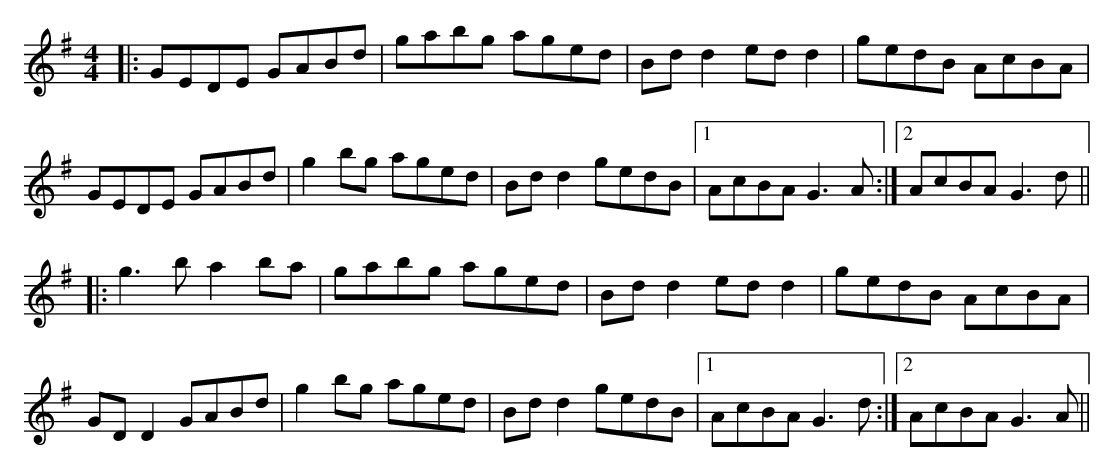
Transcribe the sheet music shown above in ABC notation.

X:1
M:4/4
K:G
|:GEDE GABd|gabg aged|Bd d2 ed d2|gedB AcBA|
GEDE GABd|g2 bg aged|Bd d2 gedB|1 AcBA G3 A:|2 AcBA G3d||
|:g3b a2ba|gabg aged|Bd d2 ed d2|gedB AcBA|
GD D2 GABd|g2 bg aged|Bd d2 gedB|1 AcBA G3d:|2 AcBA G3A||
